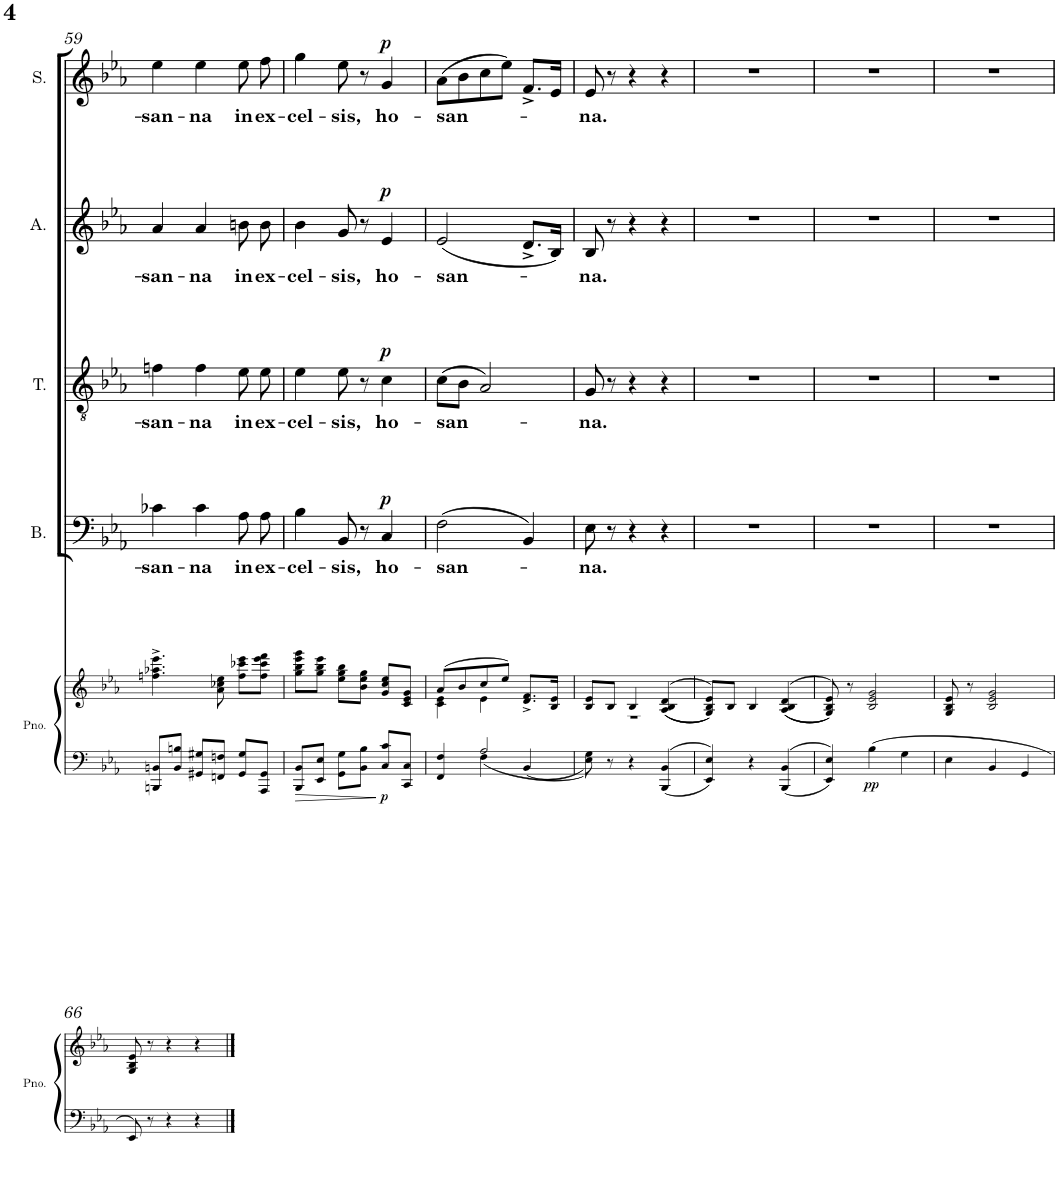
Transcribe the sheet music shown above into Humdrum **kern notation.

**kern	**kern	**dynam	**kern	**text	**dynam	**kern	**text	**dynam	**kern	**text	**dynam	**kern	**text	**dynam
*part5	*part5	*part5	*part4	*part4	*part4	*part3	*part3	*part3	*part2	*part2	*part2	*part1	*part1	*part1
*staff6	*staff5	*staff5/6	*staff4	*staff4	*staff4	*staff3	*staff3	*staff3	*staff2	*staff2	*staff2	*staff1	*staff1	*staff1
*I"Piano	*	*	*I"Bass	*	*	*I"Tenor	*	*	*I"Alto	*	*	*I"Soprano	*	*
*I'Pno.	*	*	*I'B.	*	*	*I'T.	*	*	*I'A.	*	*	*I'S.	*	*
!!LO:PB:g=z
*clefF4	*clefG2	*	*clefF4	*	*	*clefGv2	*	*	*clefG2	*	*	*clefG2	*	*
*k[b-e-a-]	*k[b-e-a-]	*	*k[b-e-a-]	*	*	*k[b-e-a-]	*	*	*k[b-e-a-]	*	*	*k[b-e-a-]	*	*
*M3/4	*M3/4	*	*M3/4	*	*	*M3/4	*	*	*M3/4	*	*	*M3/4	*	*
=59	=59	=59	=59	=59	=59	=59	=59	=59	=59	=59	=59	=59	=59	=59
!	!	!	!	!LO:LY:b	!	!	!LO:LY:b	!	!	!LO:LY:b	!	!	!LO:LY:b	!
8BBBn/ 8BBn/L	4.ffn\^ 4.aa-X\^ 4.eee-\^	.	4c-X\	-san-	.	4fn\	-san-	.	4a-/	-san-	.	4ee-\	-san-	.
8BB/ 8Bn/J	.	.	.	.	.	.	.	.	.	.	.	.	.	.
!	!	!	!	!LO:LY:b	!	!	!LO:LY:b	!	!	!LO:LY:b	!	!	!LO:LY:b	!
8GG#X/ 8G#X/L	.	.	4c-\	-na	.	4f\	-na	.	4a-/	-na	.	4ee-\	-na	.
8FFn/ 8Fn/J	8a-\ 8cc-X\ 8ee-\	.	.	.	.	.	.	.	.	.	.	.	.	.
!	!	!	!	!LO:LY:b	!	!	!LO:LY:b	!	!	!LO:LY:b	!	!	!LO:LY:b	!
8GG#/ 8G#/L	8ff\ 8ccc-X\ 8eee-\L	.	8A-\L	in	.	8e-\	in	.	8bn\	in	.	8ee-\	in	.
!	!	!	!	!LO:LY:b	!	!	!LO:LY:b	!	!	!LO:LY:b	!	!	!LO:LY:b	!
8AAA-/ 8GG#/J	8ff\ 8ccc-\ 8eee-\ 8fff\J	.	8A-\J	ex-	.	8e-\	ex-	.	8b\	ex-	.	8ff\	ex-	.
=60	=60	=60	=60	=60	=60	=60	=60	=60	=60	=60	=60	=60	=60	=60
!	!	!	!	!LO:LY:b	!	!	!LO:LY:b	!	!	!LO:LY:b	!	!	!LO:LY:b	!
8BBB-/ 8BB-/L	8gg\ 8bb-\ 8eee-\ 8ggg\L	.	4B-\	-cel-	.	4e-\	-cel-	.	4b-\	-cel-	.	4gg\	-cel-	.
8EE-/ 8E-/J	8gg\ 8bb-\ 8eee-\J	.	.	.	.	.	.	.	.	.	.	.	.	.
!	!	!	!	!LO:LY:b	!	!	!LO:LY:b	!	!	!LO:LY:b	!	!	!LO:LY:b	!
8GG\ 8G\L	8ee-\ 8gg\ 8bb-\L	.	8BB-/	-sis,	.	8e-\	-sis,	.	8g/	-sis,	.	8ee-\	-sis,	.
8BB-\ 8B-\J	8b-\ 8ee-\ 8gg\J	.	8r	.	.	8r	.	.	8r	.	.	8r	.	.
!	!	!LO:DY:b=2	!	!LO:LY:b	!LO:DY:a	!	!LO:LY:b	!LO:DY:a	!	!LO:LY:b	!LO:DY:a	!	!LO:LY:b	!LO:DY:a
8C/ 8c/L	8g/ 8cc/ 8ee-/L	p	4C/	ho-	p	4c\	ho-	p	4e-/	ho-	p	4g/	ho-	p
8CC/ 8C/J	8c/ 8e-/ 8g/J	.	.	.	.	.	.	.	.	.	.	.	.	.
=61	=61	=61	=61	=61	=61	=61	=61	=61	=61	=61	=61	=61	=61	=61
*^	*^	*	*	*	*	*	*	*	*	*	*	*	*	*
!	!	!	!	!	!	!LO:LY:b	!	!	!LO:LY:b	!	!	!LO:LY:b	!	!	!LO:LY:b	!
4FF/ 4F/	4ryy	(8a-/L	4c\ 4e-\	.	(2F\	-san-	.	(8c\L	-san-	.	(2e-/	-san-	.	(8a-\L	-san-	.
.	.	8b-/	.	.	.	.	.	8B-\J	.	.	.	.	.	8b-\	.	.
4F\	2A-/	8cc/	4e-\	.	.	.	.	2A-/)	.	.	.	.	.	8cc\	.	.
.	.	8ee-/J)	.	.	.	.	.	.	.	.	.	.	.	8ee-\J)	.	.
4BB-/	.	8.d/^ 8.f/^L	4ryy	.	4BB-/)	.	.	.	.	.	8.d^/L	.	.	8.f^/L	.	.
.	.	16B-/ 16e-/Jk	.	.	.	.	.	.	.	.	16B-/Jk)	.	.	16e-/Jk	.	.
*v	*v	*	*	*	*	*	*	*	*	*	*	*	*	*	*	*
=62	=62	=62	=62	=62	=62	=62	=62	=62	=62	=62	=62	=62	=62	=62	=62
!	!	!	!	!	!LO:LY:b	!	!	!LO:LY:b	!	!	!LO:LY:b	!	!	!LO:LY:b	!
8E-\ 8G\	8B-/ 8e-/L	2.r	.	8E-\	-na.	.	8G/	-na.	.	8B-/	-na.	.	8e-/	-na.	.
8r	8B-/J	.	.	8r	.	.	8r	.	.	8r	.	.	8r	.	.
4r	4B-/	.	.	4r	.	.	4r	.	.	4r	.	.	4r	.	.
4BBB-/ 4BB-/	((<(<4A-/ 4B-/ 4d/	.	.	4r	.	.	4r	.	.	4r	.	.	4r	.	.
*	*v	*v	*	*	*	*	*	*	*	*	*	*	*	*	*
=63	=63	=63	=63	=63	=63	=63	=63	=63	=63	=63	=63	=63	=63	=63
4EE-/ 4E-/	8G/ 8B-/ 8e-/L)))	.	2.r	.	.	2.r	.	.	2.r	.	.	2.r	.	.
.	8B-/J	.	.	.	.	.	.	.	.	.	.	.	.	.
4r	4B-/	.	.	.	.	.	.	.	.	.	.	.	.	.
4BBB-/ 4BB-/	(((>4A-/ 4B-/ 4d/	.	.	.	.	.	.	.	.	.	.	.	.	.
=64	=64	=64	=64	=64	=64	=64	=64	=64	=64	=64	=64	=64	=64	=64
4EE-/ 4E-/	8G/ 8B-/ 8e-/)))	.	2.r	.	.	2.r	.	.	2.r	.	.	2.r	.	.
.	8r	.	.	.	.	.	.	.	.	.	.	.	.	.
!	!	!LO:DY:b=2	!	!	!	!	!	!	!	!	!	!	!	!
4B-\	2B-/ 2e-/ 2g/	pp	.	.	.	.	.	.	.	.	.	.	.	.
4G\	.	.	.	.	.	.	.	.	.	.	.	.	.	.
=65	=65	=65	=65	=65	=65	=65	=65	=65	=65	=65	=65	=65	=65	=65
4E-\	8G/ 8B-/ 8e-/	.	2.r	.	.	2.r	.	.	2.r	.	.	2.r	.	.
.	8r	.	.	.	.	.	.	.	.	.	.	.	.	.
4BB-/	2B-/ 2e-/ 2g/	.	.	.	.	.	.	.	.	.	.	.	.	.
4GG/	.	.	.	.	.	.	.	.	.	.	.	.	.	.
!!LO:LB:g=z
=66	=66	=66	=66	=66	=66	=66	=66	=66	=66	=66	=66	=66	=66	=66
8EE-/	8G/ 8B-/ 8e-/	.	2.r	.	.	2.r	.	.	2.r	.	.	2.r	.	.
8r	8r	.	.	.	.	.	.	.	.	.	.	.	.	.
4r	4r	.	.	.	.	.	.	.	.	.	.	.	.	.
4r	4r	.	.	.	.	.	.	.	.	.	.	.	.	.
==	==	==	==	==	==	==	==	==	==	==	==	==	==	==
*-	*-	*-	*-	*-	*-	*-	*-	*-	*-	*-	*-	*-	*-	*-
